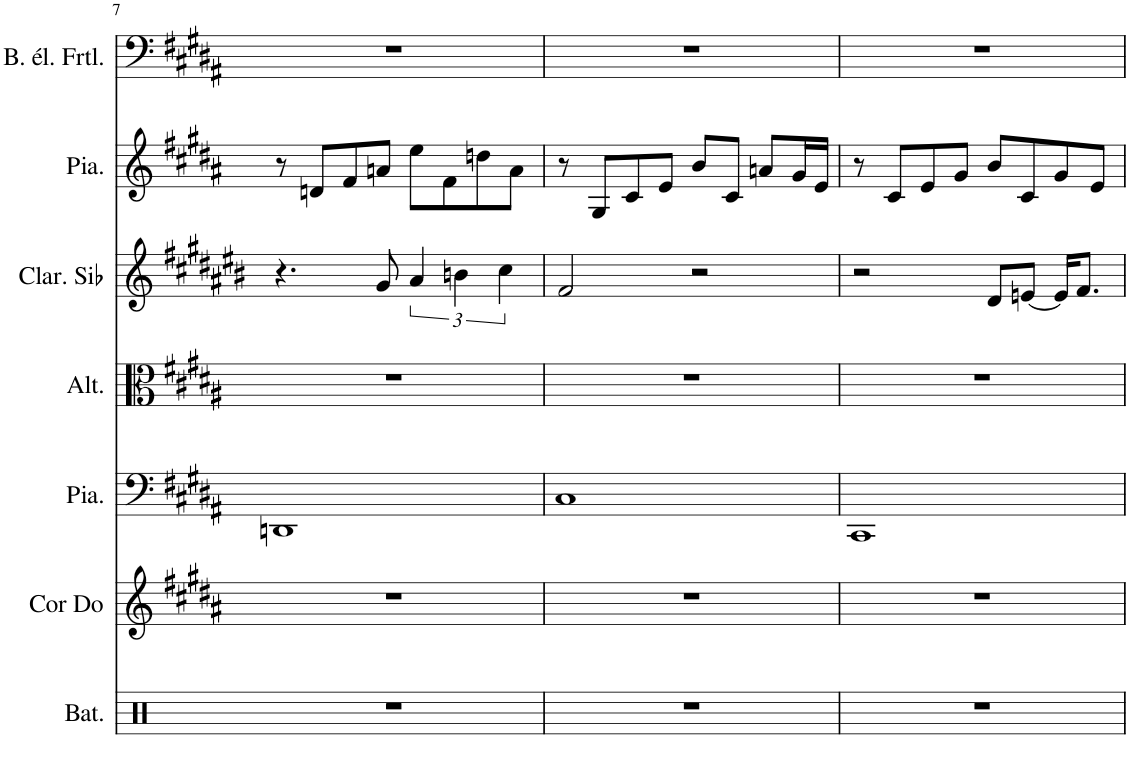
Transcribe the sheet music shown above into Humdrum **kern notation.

**kern	**kern	**kern	**kern	**kern	**kern	**kern
*part7	*part6	*part5	*part4	*part3	*part2	*part1
*staff7	*staff6	*staff5	*staff4	*staff3	*staff2	*staff1
*I"Batterie, Drums	*I"Cor Alto en Do, French Horn	*I"Piano, Acoustic Grand Piano	*I"Altos, String Ensemble 1	*I"Clarinette en Sib	*I"Piano, Acoustic Grand Piano	*I"Basse électrique fretless, Fretless Bass
*I'Bat.	*I'Cor Do	*I'Pia.	*I'Alt.	*I'Clar. Sib	*I'Pia.	*I'B. él. Frtl.
!!LO:PB:g=z
*clefX	*clefG2	*clefF4	*clefC3	*clefG2	*clefG2	*clefF4
*	*Trd4c7	*	*	*Trd1c2	*	*Trd7c12
*k[]	*k[f#c#g#d#a#]	*k[f#c#g#d#a#]	*k[f#c#g#d#a#]	*k[f#c#g#d#a#e#b#]	*k[f#c#g#d#a#]	*k[f#c#g#d#a#]
*M4/4	*M4/4	*M4/4	*M4/4	*M4/4	*M4/4	*M4/4
=7	=7	=7	=7	=7	=7	=7
1r	1r	1DDn	1r	4.r	8r	1r
.	.	.	.	.	8dn/L	.
.	.	.	.	.	8f#/	.
.	.	.	.	8g#/	8an/J	.
.	.	.	.	6a#/	8ee\L	.
.	.	.	.	.	8f#\	.
.	.	.	.	6bn\	.	.
.	.	.	.	.	8ddn\	.
.	.	.	.	6cc#\	.	.
.	.	.	.	.	8a\J	.
=8	=8	=8	=8	=8	=8	=8
1r	1r	1C#	1r	2f#/	8r	1r
.	.	.	.	.	8G#/L	.
.	.	.	.	.	8c#/	.
.	.	.	.	.	8e/J	.
.	.	.	.	2r	8b/L	.
.	.	.	.	.	8c#/J	.
.	.	.	.	.	8an/L	.
.	.	.	.	.	16g#/L	.
.	.	.	.	.	16e/JJ	.
=9	=9	=9	=9	=9	=9	=9
1r	1r	1CC#	1r	2r	8r	1r
.	.	.	.	.	8c#/L	.
.	.	.	.	.	8e/	.
.	.	.	.	.	8g#/J	.
.	.	.	.	8d#/L	8b/L	.
.	.	.	.	[8en/J	8c#/	.
.	.	.	.	16e/KL]	8g#/	.
.	.	.	.	8.f#/J	.	.
.	.	.	.	.	8e/J	.
=	=	=	=	=	=	=
*-	*-	*-	*-	*-	*-	*-
